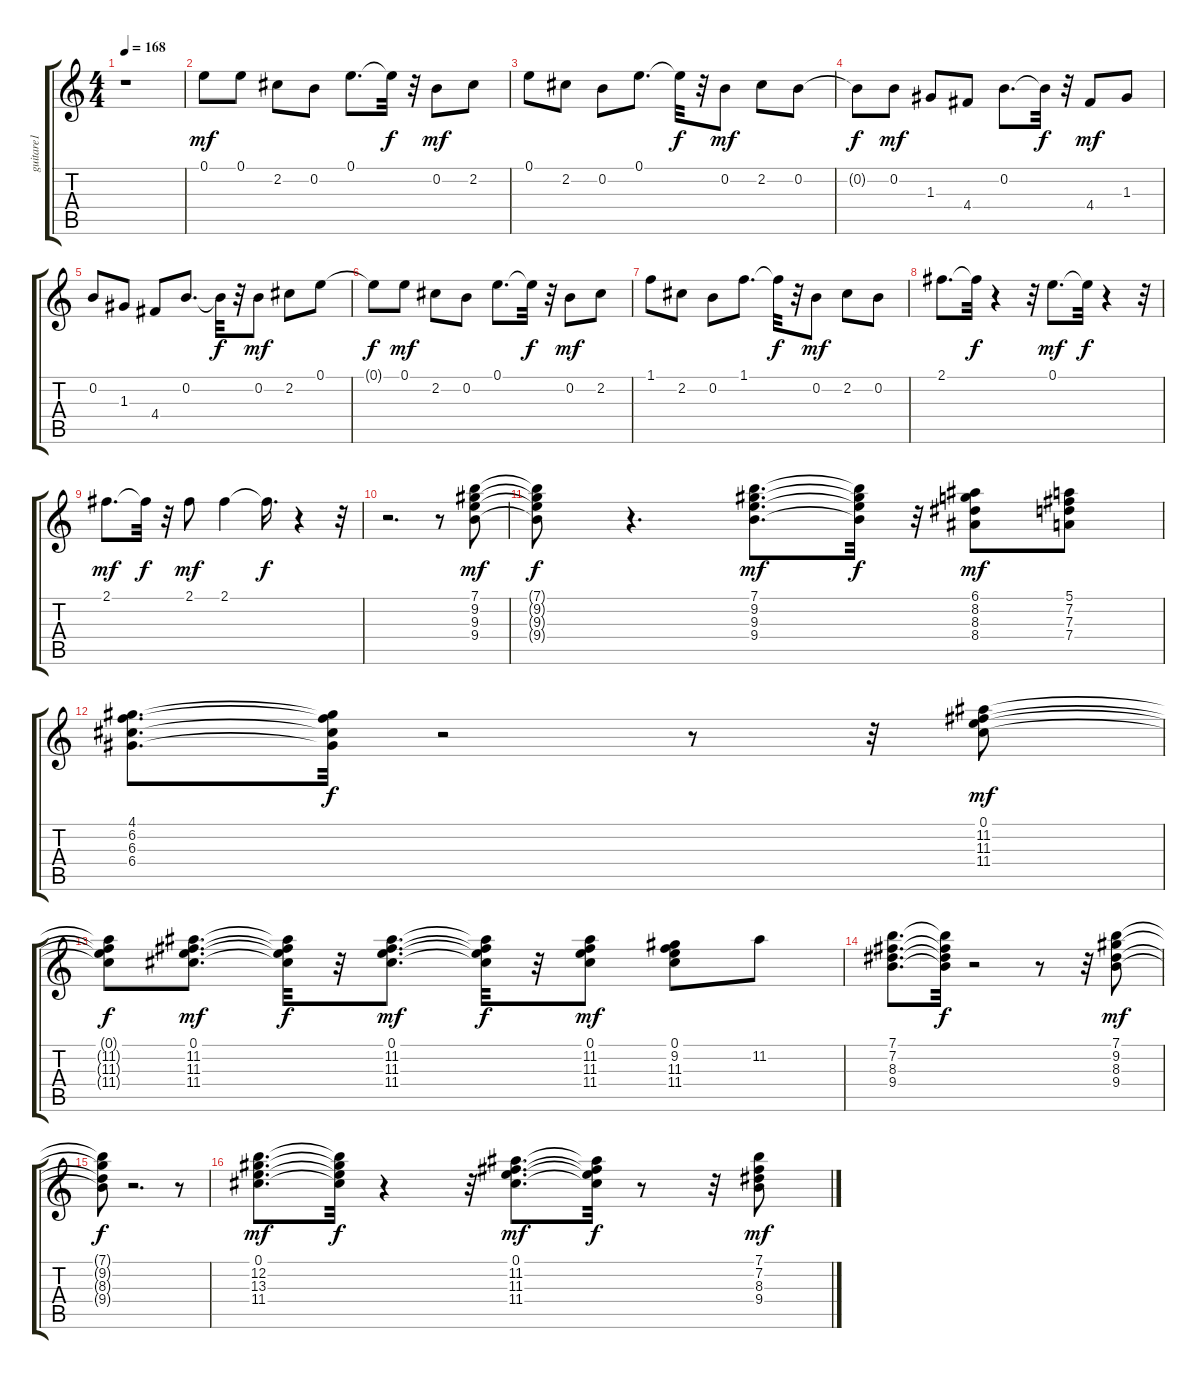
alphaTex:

\track ("guitare1" "guitare1") {instrument overdrivenguitar}
\staff {score tabs}
\tuning (E4 B3 G3 D3 A2 E2) {hide}
\ts (4 4)
\tempo 168
\clef g2
\ks c
r.1{dy mf} |
0.1.8 0.1.8 2.2.8 0.2.8 0.1.8{d} 0.1{t}.32{dy f} r.32 0.2.8{dy mf} 2.2.8 |
0.1.8 2.2.8 0.2.8 0.1.8{d} 0.1{t}.32{dy f} r.32 0.2.8{dy mf} 2.2.8 0.2.8 |
0.2{t}.8{dy f} 0.2.8{dy mf} 1.3.8 4.4.8 0.2.8{d} 0.2{t}.32{dy f} r.32 4.4.8{dy mf} 1.3.8 |
0.2.8 1.3.8 4.4.8 0.2.8{d} 0.2{t}.32{dy f} r.32 0.2.8{dy mf} 2.2.8 0.1.8 |
0.1{t}.8{dy f} 0.1.8{dy mf} 2.2.8 0.2.8 0.1.8{d} 0.1{t}.32{dy f} r.32 0.2.8{dy mf} 2.2.8 |
1.1.8 2.2.8 0.2.8 1.1.8{d} 1.1{t}.32{dy f} r.32 0.2.8{dy mf} 2.2.8 0.2.8 |
2.1.8{d} 2.1{t}.32{dy f} r.4 r.32 0.1.8{d dy mf} 0.1{t}.32{dy f} r.4 r.32 |
2.1.8{d dy mf} 2.1{t}.32{dy f} r.32 2.1.8{dy mf} 2.1.4 2.1{t}.16{d dy f} r.4 r.32 |
r.2{d} r.8 (7.1 9.2 9.3 9.4).8{dy mf} |
(7.1{t} 9.2{t} 9.3{t} 9.4{t}).8{dy f} r.4{d} (7.1 9.2 9.3 9.4).8{d dy mf} (7.1{t} 9.2{t} 9.3{t} 9.4{t}).32{dy f} r.32 (6.1 8.2 8.3 8.4).8{dy mf} (5.1 7.2 7.3 7.4).8 |
(4.1 6.2 6.3 6.4).8{d} (4.1{t} 6.2{t} 6.3{t} 6.4{t}).32{dy f} r.2 r.8 r.32 (0.1 11.2 11.3 11.4).8{dy mf} |
(0.1{t} 11.2{t} 11.3{t} 11.4{t}).8{dy f} (0.1 11.2 11.3 11.4).8{d dy mf} (0.1{t} 11.2{t} 11.3{t} 11.4{t}).32{dy f} r.32 (0.1 11.2 11.3 11.4).8{d dy mf} (0.1{t} 11.2{t} 11.3{t} 11.4{t}).32{dy f} r.32 (0.1 11.2 11.3 11.4).8{dy mf} (0.1 9.2 11.3 11.4).8 11.2.8 |
(7.1 7.2 8.3 9.4).8{d} (7.1{t} 7.2{t} 8.3{t} 9.4{t}).32{dy f} r.2 r.8 r.32 (7.1 9.2 8.3 9.4).8{dy mf} |
(7.1{t} 9.2{t} 8.3{t} 9.4{t}).8{dy f} r.2{d} r.8 |
(0.1 12.2 13.3 11.4).8{d dy mf} (0.1{t} 12.2{t} 13.3{t} 11.4{t}).32{dy f} r.4 r.32 (0.1 11.2 11.3 11.4).8{d dy mf} (0.1{t} 11.2{t} 11.3{t} 11.4{t}).32{dy f} r.8 r.32 (7.1 7.2 8.3 9.4).8{dy mf}
